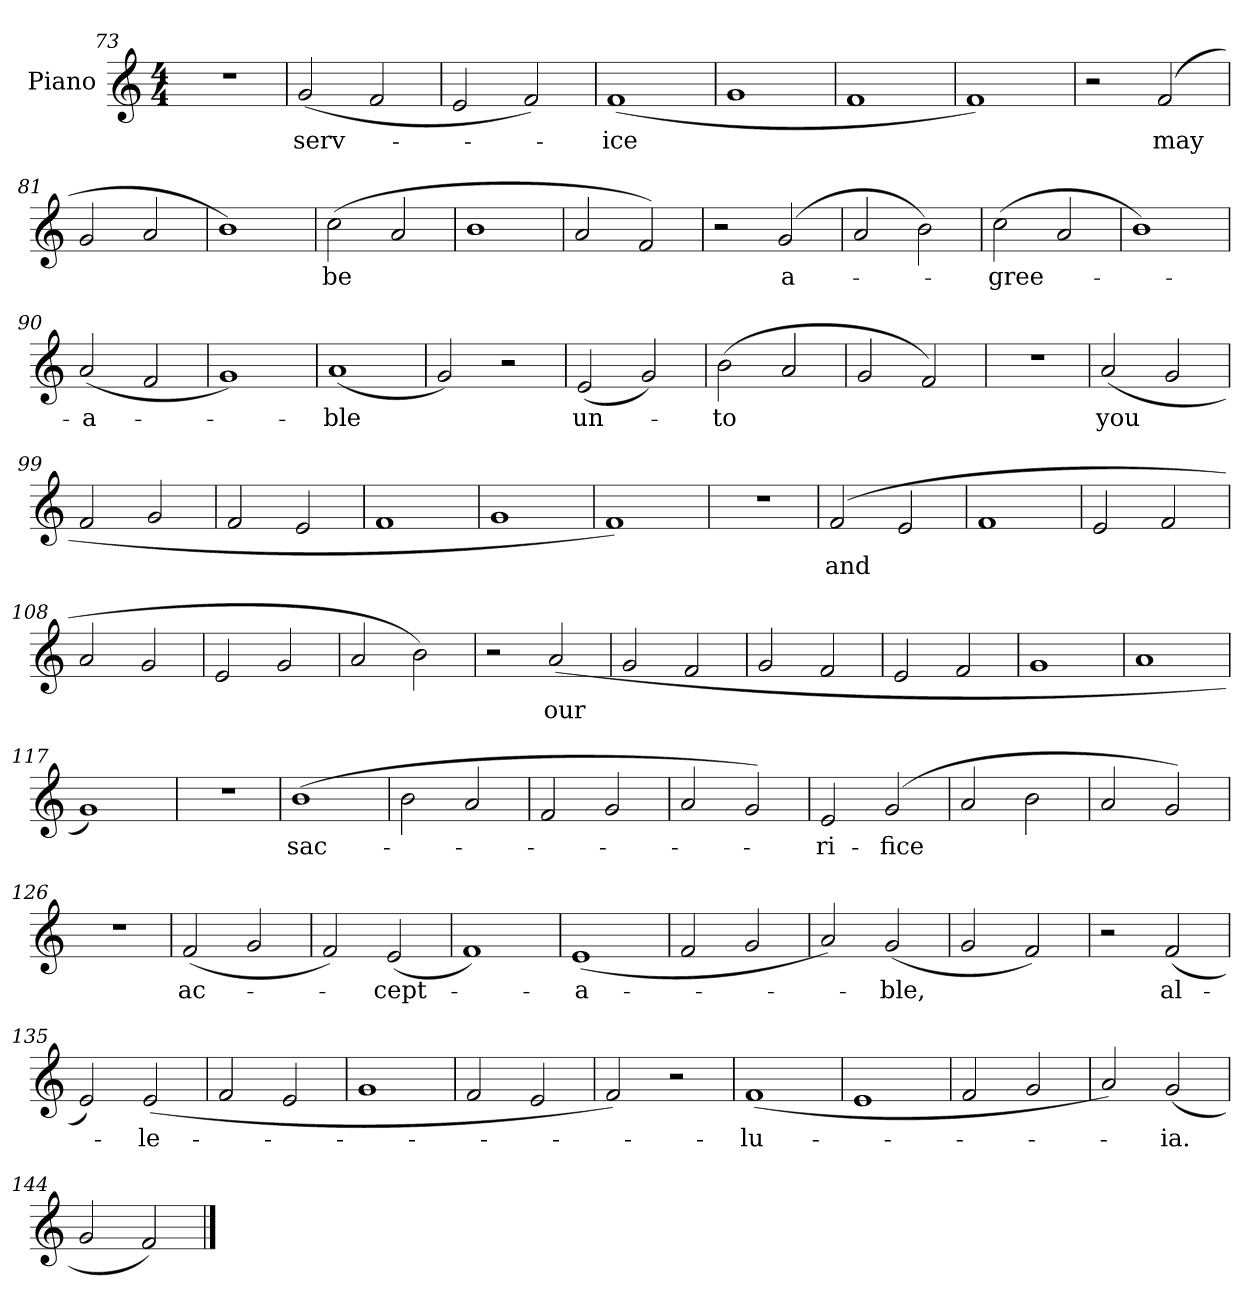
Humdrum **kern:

**kern	**text
*part1	*part1
*staff1	*staff1
*I"Piano	*
*I'Pno.	*
*clefG2	*
*k[]	*
*M4/4	*
=73	=73
1r	.
=74	=74
(<2g/	serv-
2f/	.
=75	=75
2e/	.
2f/)	.
=76	=76
(>1f	-ice
!!LO:LB:g=z
=77	=77
1g	.
=78	=78
1f	.
=79	=79
1f)	.
=80	=80
2r	.
(>2f/	may
=81	=81
2g/	.
2a/	.
=82	=82
1b)	.
=83	=83
(<2cc\	be
2a/	.
=84	=84
1b	.
=85	=85
2a/	.
2f/)	.
=86	=86
2r	.
(>2g/	a-
=87	=87
2a/	.
2b\)	.
!!LO:LB:g=z
=88	=88
(<2cc\	-gree-
2a/	.
=89	=89
1b)	.
=90	=90
(<2a/	-a-
2f/	.
=91	=91
1g)	.
=92	=92
(<1a	-ble
=93	=93
2g/)	.
2r	.
=94	=94
(>2e/	un-
2g/)	.
=95	=95
(<2b\	-to
2a/	.
=96	=96
2g/	.
2f/)	.
=97	=97
1r	.
=98	=98
(>2a/	you
2g/	.
!!LO:LB:g=z
=99	=99
2f/	.
2g/	.
=100	=100
2f/	.
2e/	.
=101	=101
1f	.
=102	=102
1g	.
=103	=103
1f)	.
=104	=104
1r	.
=105	=105
(<2f/	and
2e/	.
=106	=106
1f	.
=107	=107
2e/	.
2f/	.
=108	=108
2a/	.
2g/	.
=109	=109
2e/	.
2g/	.
!!LO:PB:g=z
=110	=110
2a/	.
2b\)	.
=111	=111
2r	.
(<2a/	our
=112	=112
2g/	.
2f/	.
=113	=113
2g/	.
2f/	.
=114	=114
2e/	.
2f/	.
=115	=115
1g	.
=116	=116
1a	.
=117	=117
1g)	.
=118	=118
1r	.
=119	=119
(<1b	sac-
=120	=120
2b\	.
2a/	.
!!LO:LB:g=z
=121	=121
2f/	.
2g/	.
=122	=122
2a/	.
2g/)	.
=123	=123
2e/	-ri-
(>2g/	-fice
=124	=124
2a/	.
2b\	.
=125	=125
2a/	.
2g/)	.
=126	=126
1r	.
=127	=127
(>2f/	ac-
2g/	.
=128	=128
2f/)	.
(>2e/	-cept-
=129	=129
1f)	.
=130	=130
(>1e	-a-
=131	=131
2f/	.
2g/	.
!!LO:LB:g=z
=132	=132
2a/)	.
(<2g/	-ble,
=133	=133
2g/	.
2f/)	.
=134	=134
2r	.
(<2f/	al-
=135	=135
2e/)	.
(>2e/	-le-
=136	=136
2f/	.
2e/	.
=137	=137
1g	.
=138	=138
2f/	.
2e/	.
=139	=139
2f/)	.
2r	.
=140	=140
(<1f	-lu-
=141	=141
1e	.
=142	=142
2f/	.
2g/	.
!!LO:LB:g=z
=143	=143
2a/)	.
(<2g/	-ia.
=144	=144
2g/	.
2f/)	.
==	==
*-	*-
